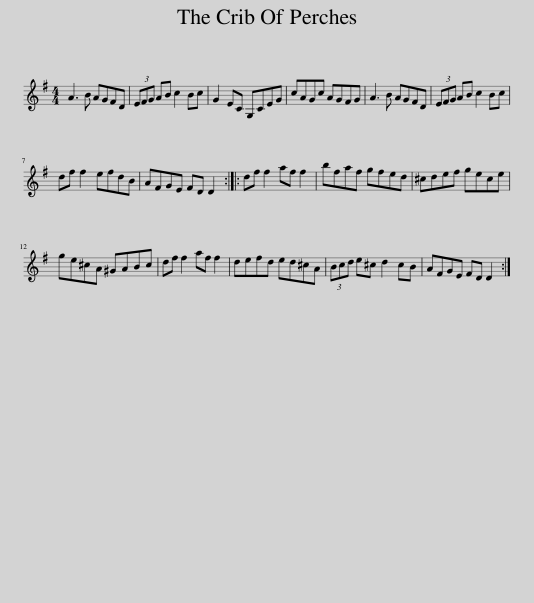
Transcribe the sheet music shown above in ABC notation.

X:1
L:1/8
M:4/4
I:linebreak $
K:G
V:1 treble
V:1
 A3 B AGFD | (3EFG AB c2 Bc | G2 EC G,CEG | cAGc AGFG | A3 B AGFD | %5
 (3EFG AB c2 Bc |$ df f2 efdB | AFGE FD D2 :: df f2 af f2 | bfaf gfed | %10
 ^cdef gece |$ ge^cA ^GABc | df f2 af f2 | defd ed^cA | (3Bcd e^c d2 cB | %15
 AFGE FD D2 :| %16
